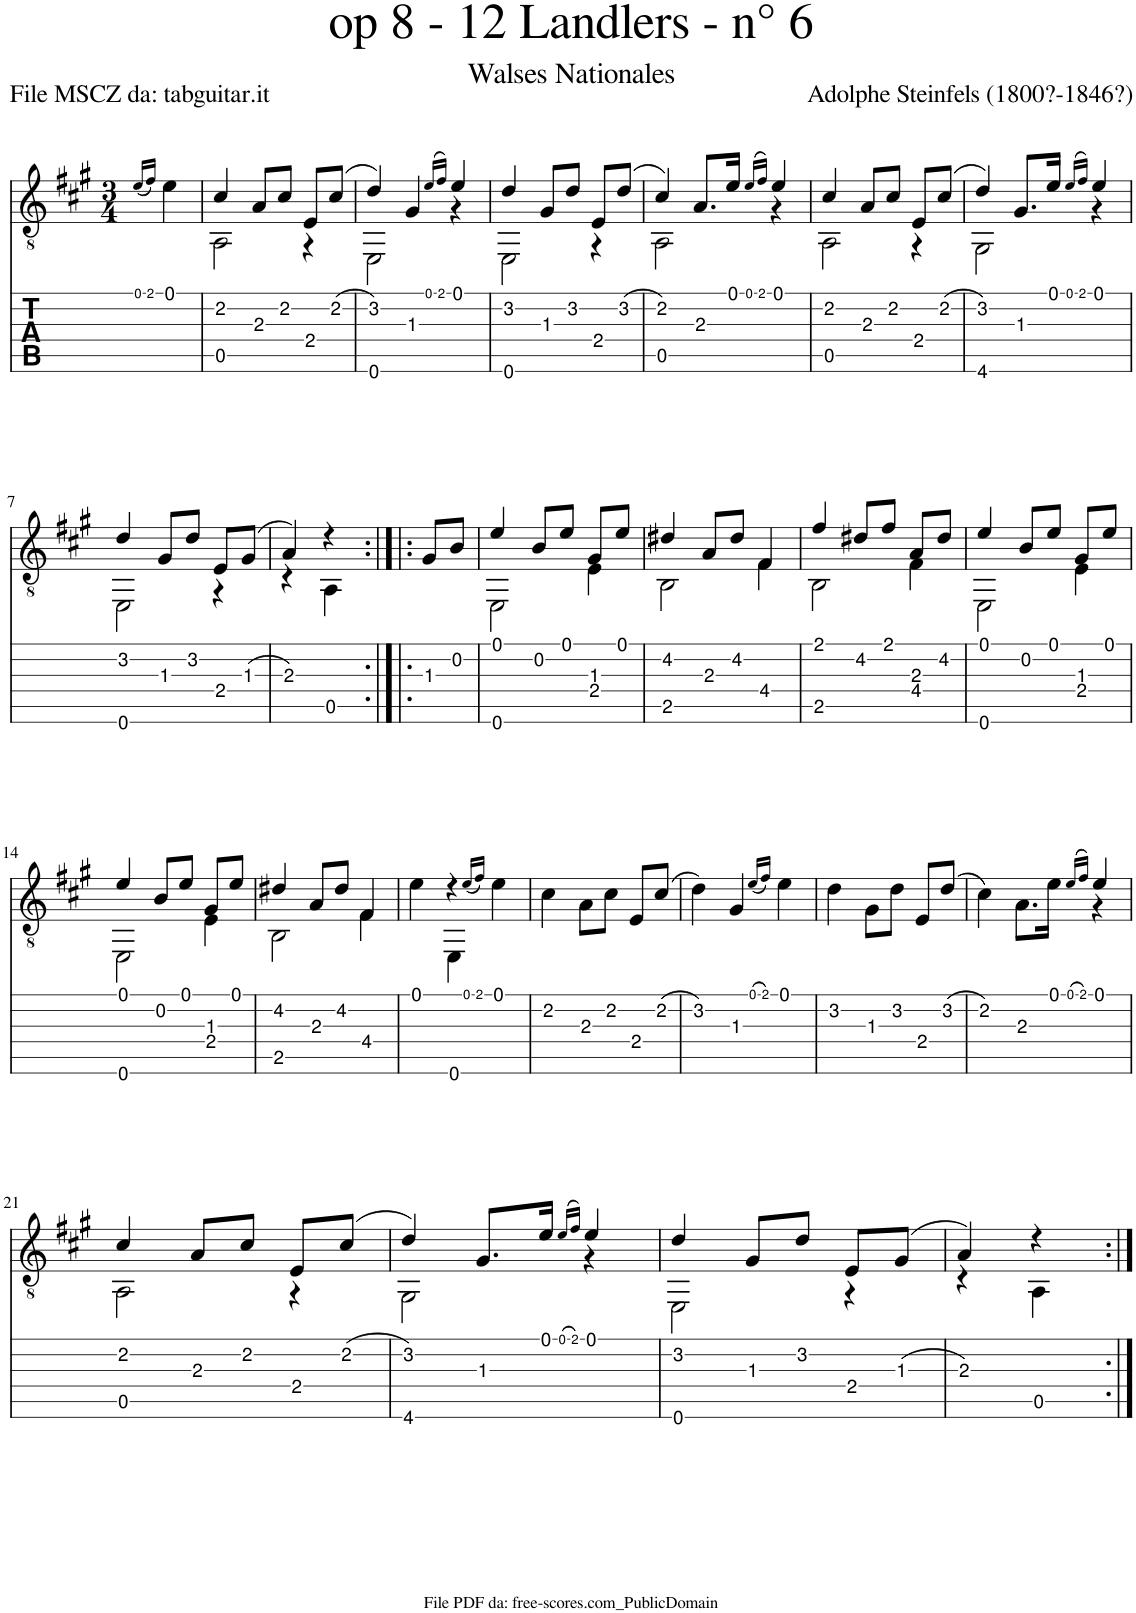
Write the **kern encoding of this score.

**kern	**kern
*part1	*part1
*staff2	*staff1
*I"Guitar	*
*I'Guit.	*
*stria6	*
*	*clefGv2
*k[f#c#g#]	*k[f#c#g#]
*M3/4	*M3/4
=	=
qe	(16qe/LL
qf#	16qf#/JJ)
4e	4e\
=1	=1
*^	*^
4c#	2AA	4c#/	2AA\
8AL	.	8A/L	.
8c#J	.	8c#/J	.
8EL	4r	8E/L	4r
8c#J	.	(8c#/J	.
=2	=2	=2	=2
4d	2EE	4d/)	2EE\
4G#	.	4G#/	.
qe	.	(16qe/LL	.
qf#	.	16qf#/JJ)	.
4e	4r	4e/	4r
=3	=3	=3	=3
4d	2EE	4d/	2EE\
8G#L	.	8G#/L	.
8dJ	.	8d/J	.
8EL	4r	8E/L	4r
8dJ	.	(8d/J	.
=4	=4	=4	=4
4c#	2AA	4c#/)	2AA\
8.AL	.	8.A/L	.
16eJk	.	16e/Jk	.
qe	.	(16qe/LL	.
qf#	.	16qf#/JJ)	.
4e	4r	4e/	4r
=5	=5	=5	=5
4c#	2AA	4c#/	2AA\
8AL	.	8A/L	.
8c#J	.	8c#/J	.
8EL	4r	8E/L	4r
8c#J	.	(8c#/J	.
=6	=6	=6	=6
4d	2GG#	4d/)	2GG#\
8.G#L	.	8.G#/L	.
16eJk	.	16e/Jk	.
qe	.	(16qe/LL	.
qf#	.	16qf#/JJ)	.
4e	4r	4e/	4r
!!LO:LB:g=z	!!
=7	=7	=7	=7
4d	2EE	4d/	2EE\
8G#L	.	8G#/L	.
8dJ	.	8d/J	.
8EL	4r	8E/L	4r
8G#J	.	(8G#/J	.
=8	=8	=8	=8
4A	4r	4A/)	4r
4r	4AA	4r	4AA\
*v	*v	*	*
*	*v	*v
=9:|!|:	=9:|!|:
8G#L	8G#/L
8BJ	8B/J
=10	=10
*^	*^
4e	2EE	4e/	2EE\
8BL	.	8B/L	.
8eJ	.	8e/J	.
8G#L	4E	8G#/L	4E\
8eJ	.	8e/J	.
=11	=11	=11	=11
4d#	2BB	4d#X/	2BB\
8AL	.	8A/L	.
8d#J	.	8d#/J	.
4F#	4F#	4F#/	4F#\
=12	=12	=12	=12
4f#	2BB	4f#/	2BB\
8d#L	.	8d#X/L	.
8f#J	.	8f#/J	.
8AL	4F#	8A/L	4F#\
8d#J	.	8d#/J	.
=13	=13	=13	=13
4e	2EE	4e/	2EE\
8BL	.	8B/L	.
8eJ	.	8e/J	.
8G#L	4E	8G#/L	4E\
8eJ	.	8e/J	.
!!LO:LB:g=z	!!
=14	=14	=14	=14
4e	2EE	4e/	2EE\
8BL	.	8B/L	.
8eJ	.	8e/J	.
8G#L	4E	8G#/L	4E\
8eJ	.	8e/J	.
=15	=15	=15	=15
4d#X	2BB	4d#X/	2BB\
8AL	.	8A/L	.
8d#J	.	8d#/J	.
4F#	4F#	4F#/	4F#\
=16	=16	=16	=16
4e	4ryy	4e\	4ryy
4r	4EE	4r	4EE\
qe	.	(16qe/LL	.
qf#	.	16qf#/JJ)	.
4e	4ryy	4e\	4ryy
*v	*v	*	*
*	*v	*v
=17	=17
4c#	4c#\
8AL	8A\L
8c#J	8c#\J
8EL	8E/L
8c#J	(8c#/J
=18	=18
4d	4d\)
4G#	4G#/
qe	(16qe/LL
qf#	16qf#/JJ)
4e	4e\
=19	=19
4d	4d\
8G#L	8G#\L
8dJ	8d\J
8EL	8E/L
8dJ	(8d/J
=20	=20
*^	*^
4c#	2ryy	4c#\)	2ryy
8.AL	.	8.A\L	.
16eJk	.	16e\Jk	.
qe	.	(16qe/LL	.
qf#	.	16qf#/JJ)	.
4e	4r	4e/	4r
!!LO:LB:g=z	!!
=21	=21	=21	=21
4c#	2AA	4c#/	2AA\
8AL	.	8A/L	.
8c#J	.	8c#/J	.
8EL	4r	8E/L	4r
8c#J	.	(8c#/J	.
=22	=22	=22	=22
4d	2GG#	4d/)	2GG#\
8.G#L	.	8.G#/L	.
16eJk	.	16e/Jk	.
qe	.	(16qe/LL	.
qf#	.	16qf#/JJ)	.
4e	4r	4e/	4r
=23	=23	=23	=23
4d	2EE	4d/	2EE\
8G#L	.	8G#/L	.
8dJ	.	8d/J	.
8EL	4r	8E/L	4r
8G#J	.	(8G#/J	.
=24	=24	=24	=24
4A	4r	4A/)	4r
4r	4AA	4r	4AA\
*v	*v	*	*
*	*v	*v
=:|!	=:|!
*-	*-
